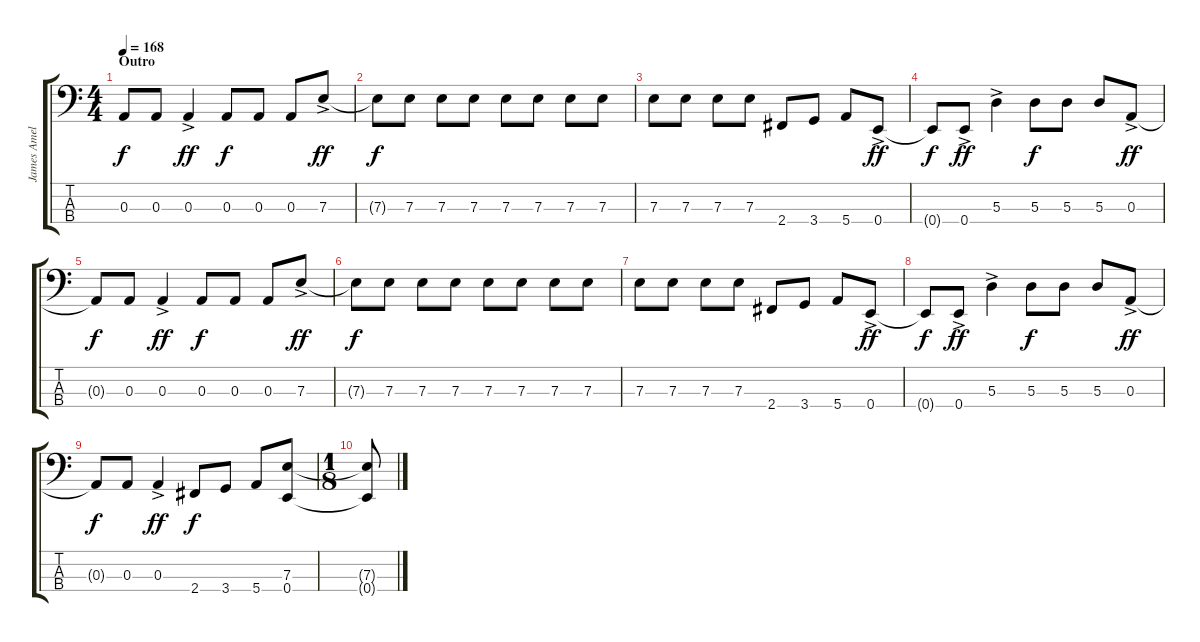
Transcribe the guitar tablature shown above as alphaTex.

\track ("James Amelio Pulli" "James Amel") {instrument electricbassfinger}
\staff {score tabs}
\tuning (G2 D2 A1 E1) {hide}
\ts (4 4)
\section ("" "Outro")
\tempo 168
\clef f4
\ks c
0.3{t}.8{dy f} 0.3.8 0.3{ac}.4{dy ff} 0.3.8{dy f} 0.3.8 0.3.8 7.3{ac}.8{dy ff} |
7.3{t}.8{dy f} 7.3.8 7.3.8 7.3.8 7.3.8 7.3.8 7.3.8 7.3.8 |
7.3.8 7.3.8 7.3.8 7.3.8 2.4.8 3.4.8 5.4.8 0.4{ac}.8{dy ff} |
0.4{t}.8{dy f} 0.4{ac}.8{dy ff} 5.3{ac}.4 5.3.8{dy f} 5.3.8 5.3.8 0.3{ac}.8{dy ff} |
0.3{t}.8{dy f} 0.3.8 0.3{ac}.4{dy ff} 0.3.8{dy f} 0.3.8 0.3.8 7.3{ac}.8{dy ff} |
7.3{t}.8{dy f} 7.3.8 7.3.8 7.3.8 7.3.8 7.3.8 7.3.8 7.3.8 |
7.3.8 7.3.8 7.3.8 7.3.8 2.4.8 3.4.8 5.4.8 0.4{ac}.8{dy ff} |
0.4{t}.8{dy f} 0.4{ac}.8{dy ff} 5.3{ac}.4 5.3.8{dy f} 5.3.8 5.3.8 0.3{ac}.8{dy ff} |
0.3{t}.8{dy f} 0.3.8 0.3{ac}.4{dy ff} 2.4.8{dy f} 3.4.8 5.4.8 (7.3 0.4).8 |
\ts (1 8)
(7.3{t} 0.4{t}).8
